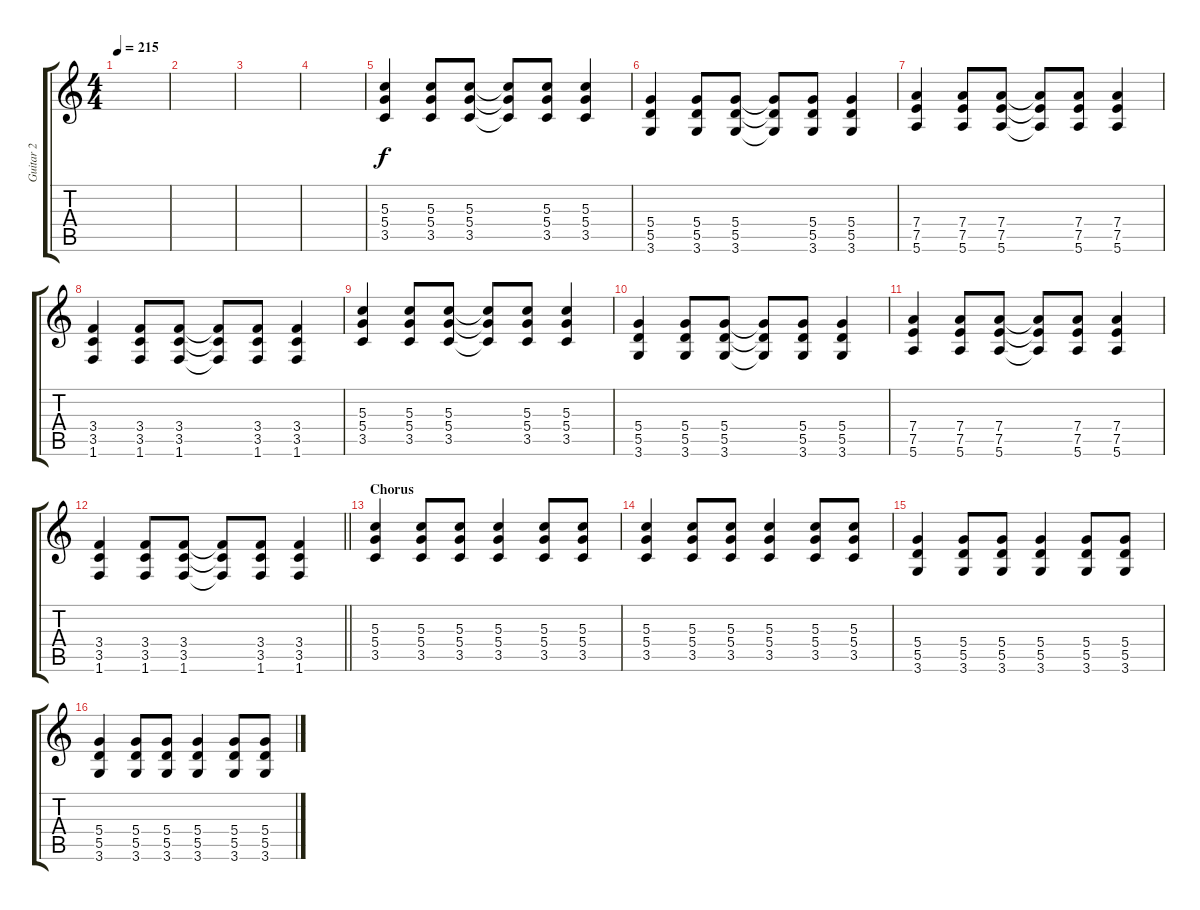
\track ("Guitar 2" "Guitar 2") {instrument overdrivenguitar}
\staff {score tabs}
\tuning (E4 B3 G3 D3 A2 E2) {hide}
\ts (4 4)
\tempo 215
\clef g2
\ks c
|
|
|
|
(5.3 5.4 3.5).4 (5.3 5.4 3.5).8 (5.3 5.4 3.5).8 (5.3{t} 5.4{t} 3.5{t}).8 (5.3 5.4 3.5).8 (5.3 5.4 3.5).4 |
(5.4 5.5 3.6).4 (5.4 5.5 3.6).8 (5.4 5.5 3.6).8 (5.4{t} 5.5{t} 3.6{t}).8 (5.4 5.5 3.6).8 (5.4 5.5 3.6).4 |
(7.4 7.5 5.6).4 (7.4 7.5 5.6).8 (7.4 7.5 5.6).8 (7.4{t} 7.5{t} 5.6{t}).8 (7.4 7.5 5.6).8 (7.4 7.5 5.6).4 |
(3.4 3.5 1.6).4 (3.4 3.5 1.6).8 (3.4 3.5 1.6).8 (3.4{t} 3.5{t} 1.6{t}).8 (3.4 3.5 1.6).8 (3.4 3.5 1.6).4 |
(5.3 5.4 3.5).4 (5.3 5.4 3.5).8 (5.3 5.4 3.5).8 (5.3{t} 5.4{t} 3.5{t}).8 (5.3 5.4 3.5).8 (5.3 5.4 3.5).4 |
(5.4 5.5 3.6).4 (5.4 5.5 3.6).8 (5.4 5.5 3.6).8 (5.4{t} 5.5{t} 3.6{t}).8 (5.4 5.5 3.6).8 (5.4 5.5 3.6).4 |
(7.4 7.5 5.6).4 (7.4 7.5 5.6).8 (7.4 7.5 5.6).8 (7.4{t} 7.5{t} 5.6{t}).8 (7.4 7.5 5.6).8 (7.4 7.5 5.6).4 |
\barLineRight lightlight
(3.4 3.5 1.6).4 (3.4 3.5 1.6).8 (3.4 3.5 1.6).8 (3.4{t} 3.5{t} 1.6{t}).8 (3.4 3.5 1.6).8 (3.4 3.5 1.6).4 |
\section ("" "Chorus")
(5.3 5.4 3.5).4 (5.3 5.4 3.5).8 (5.3 5.4 3.5).8 (5.3 5.4 3.5).4 (5.3 5.4 3.5).8 (5.3 5.4 3.5).8 |
(5.3 5.4 3.5).4 (5.3 5.4 3.5).8 (5.3 5.4 3.5).8 (5.3 5.4 3.5).4 (5.3 5.4 3.5).8 (5.3 5.4 3.5).8 |
(5.4 5.5 3.6).4 (5.4 5.5 3.6).8 (5.4 5.5 3.6).8 (5.4 5.5 3.6).4 (5.4 5.5 3.6).8 (5.4 5.5 3.6).8 |
(5.4 5.5 3.6).4 (5.4 5.5 3.6).8 (5.4 5.5 3.6).8 (5.4 5.5 3.6).4 (5.4 5.5 3.6).8 (5.4 5.5 3.6).8
